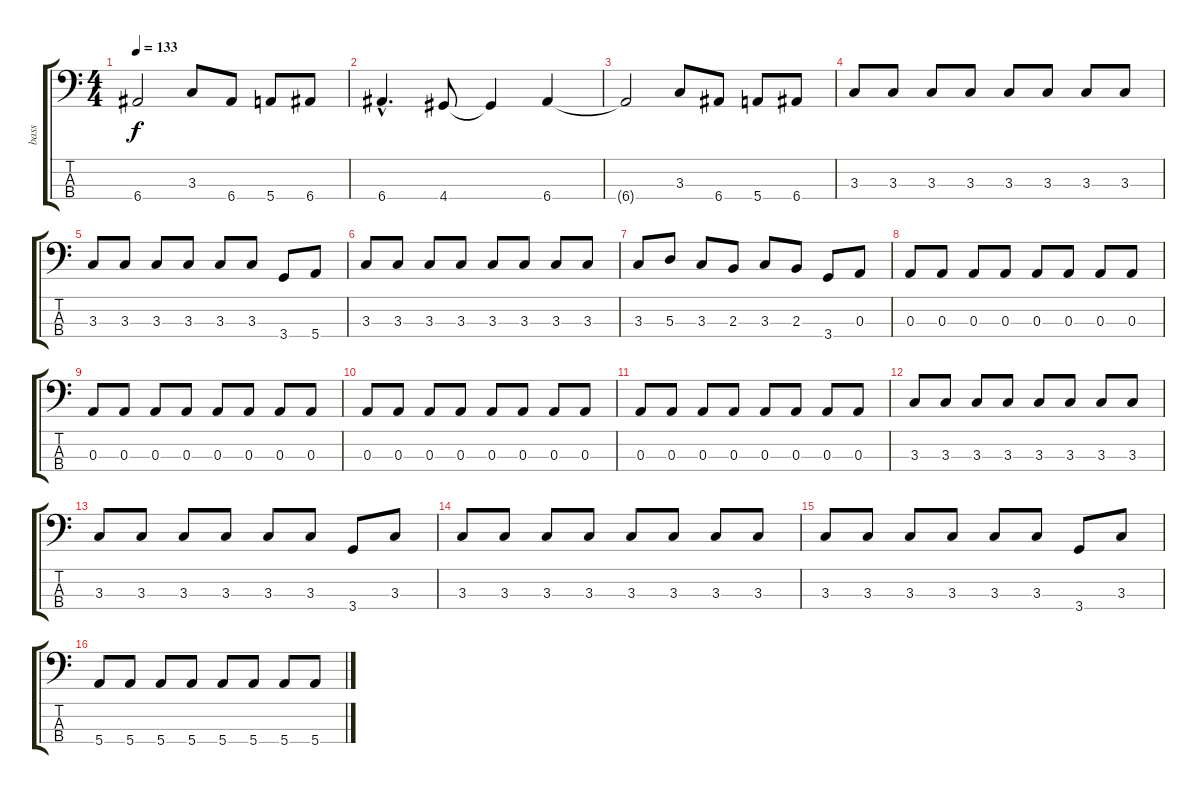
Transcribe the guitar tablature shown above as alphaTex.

\track ("bass" "bass") {instrument electricbassfinger}
\staff {score tabs}
\tuning (G2 D2 A1 E1) {hide}
\ts (4 4)
\tempo 133
\clef f4
\ks c
6.4{t}.2{dy f} 3.3.8 6.4.8 5.4.8 6.4.8 |
6.4{hac}.4{d} 4.4.8 4.4{t}.4 6.4.4 |
6.4{t}.2 3.3.8 6.4.8 5.4.8 6.4.8 |
3.3.8 3.3.8 3.3.8 3.3.8 3.3.8 3.3.8 3.3.8 3.3.8 |
3.3.8 3.3.8 3.3.8 3.3.8 3.3.8 3.3.8 3.4.8 5.4.8 |
3.3.8 3.3.8 3.3.8 3.3.8 3.3.8 3.3.8 3.3.8 3.3.8 |
3.3.8 5.3.8 3.3.8 2.3.8 3.3.8 2.3.8 3.4.8 0.3.8 |
0.3.8 0.3.8 0.3.8 0.3.8 0.3.8 0.3.8 0.3.8 0.3.8 |
0.3.8 0.3.8 0.3.8 0.3.8 0.3.8 0.3.8 0.3.8 0.3.8 |
0.3.8 0.3.8 0.3.8 0.3.8 0.3.8 0.3.8 0.3.8 0.3.8 |
0.3.8 0.3.8 0.3.8 0.3.8 0.3.8 0.3.8 0.3.8 0.3.8 |
3.3.8 3.3.8 3.3.8 3.3.8 3.3.8 3.3.8 3.3.8 3.3.8 |
3.3.8 3.3.8 3.3.8 3.3.8 3.3.8 3.3.8 3.4.8 3.3.8 |
3.3.8 3.3.8 3.3.8 3.3.8 3.3.8 3.3.8 3.3.8 3.3.8 |
3.3.8 3.3.8 3.3.8 3.3.8 3.3.8 3.3.8 3.4.8 3.3.8 |
5.4.8 5.4.8 5.4.8 5.4.8 5.4.8 5.4.8 5.4.8 5.4.8
